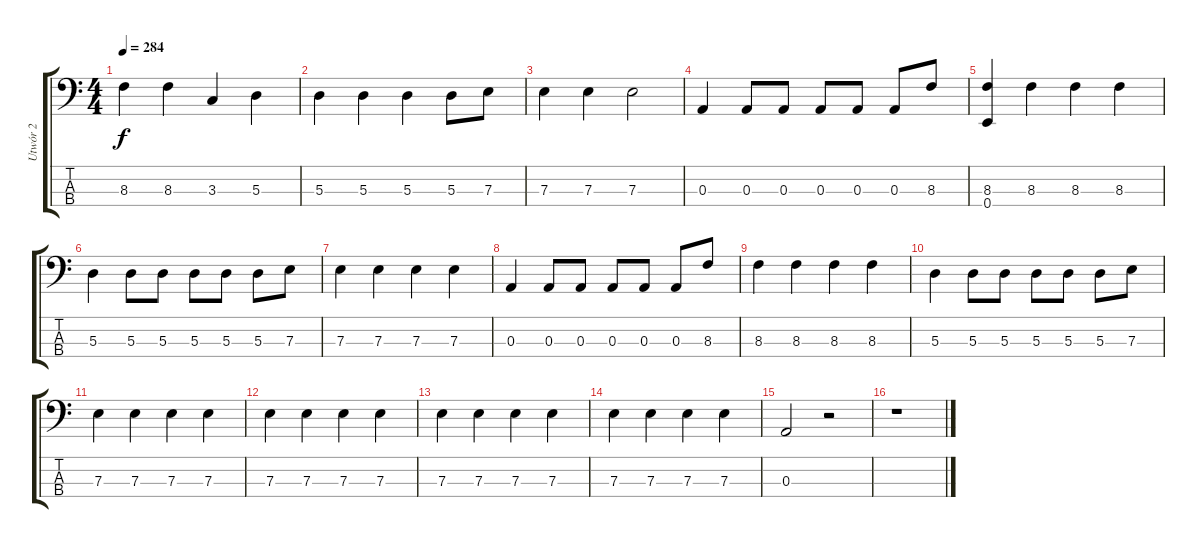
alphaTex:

\track ("Utwór 2" "Utwór 2") {instrument electricbassfinger}
\staff {score tabs}
\tuning (G2 D2 A1 E1) {hide}
\ts (4 4)
\tempo 284
\clef f4
\ks c
8.3.4{dy f} 8.3.4 3.3.4 5.3.4 |
5.3.4 5.3.4 5.3.4 5.3.8 7.3.8 |
7.3.4 7.3.4 7.3.2 |
0.3.4 0.3.8 0.3.8 0.3.8 0.3.8 0.3.8 8.3.8 |
(8.3 0.4).4 8.3.4 8.3.4 8.3.4 |
5.3.4 5.3.8 5.3.8 5.3.8 5.3.8 5.3.8 7.3.8 |
7.3.4 7.3.4 7.3.4 7.3.4 |
0.3.4 0.3.8 0.3.8 0.3.8 0.3.8 0.3.8 8.3.8 |
8.3.4 8.3.4 8.3.4 8.3.4 |
5.3.4 5.3.8 5.3.8 5.3.8 5.3.8 5.3.8 7.3.8 |
7.3.4 7.3.4 7.3.4 7.3.4 |
7.3.4 7.3.4 7.3.4 7.3.4 |
7.3.4 7.3.4 7.3.4 7.3.4 |
7.3.4 7.3.4 7.3.4 7.3.4 |
0.3.2 r.2 |
r.1
